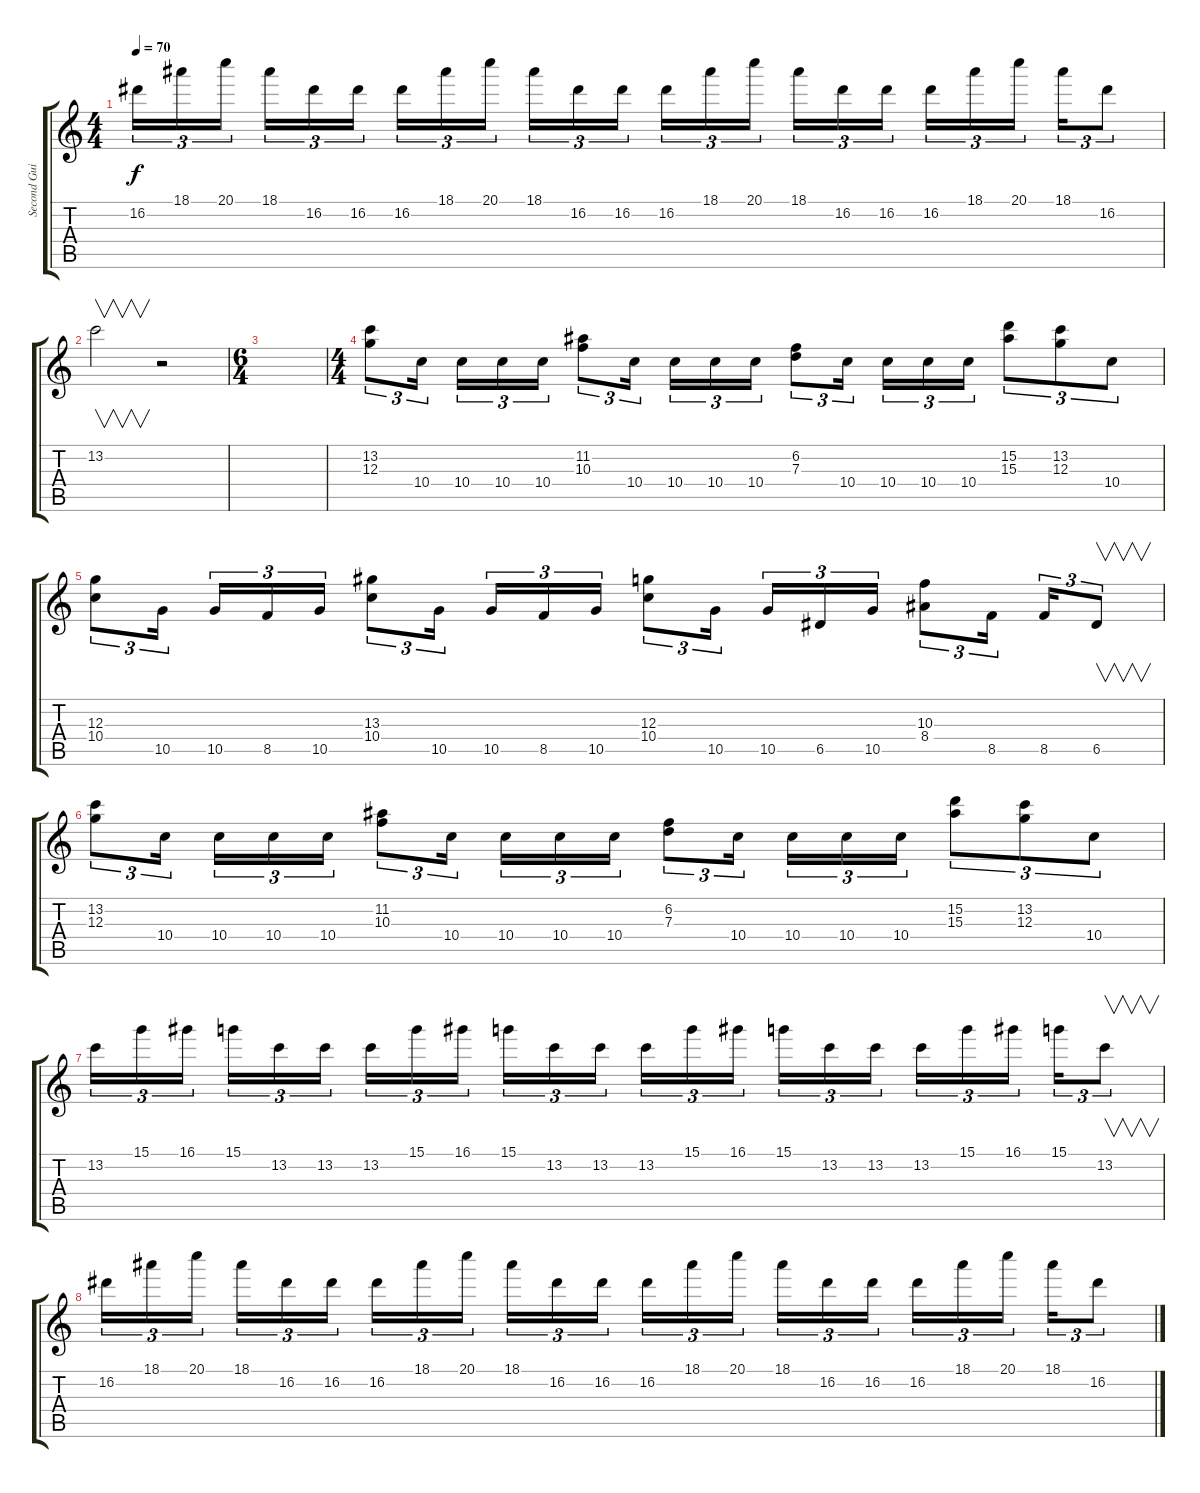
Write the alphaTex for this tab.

\track ("Second Guitar" "Second Gui") {instrument overdrivenguitar}
\staff {score tabs}
\tuning (E4 B3 G3 D3 A2 E2) {hide}
\ts (4 4)
\tempo 70
\clef g2
\ks c
16.2.16{tu (3 2) dy f} 18.1.16{tu (3 2)} 20.1.16{tu (3 2)} 18.1.16{tu (3 2)} 16.2.16{tu (3 2)} 16.2.16{tu (3 2)} 16.2.16{tu (3 2)} 18.1.16{tu (3 2)} 20.1.16{tu (3 2)} 18.1.16{tu (3 2)} 16.2.16{tu (3 2)} 16.2.16{tu (3 2)} 16.2.16{tu (3 2)} 18.1.16{tu (3 2)} 20.1.16{tu (3 2)} 18.1.16{tu (3 2)} 16.2.16{tu (3 2)} 16.2.16{tu (3 2)} 16.2.16{tu (3 2)} 18.1.16{tu (3 2)} 20.1.16{tu (3 2)} 18.1.16{tu (3 2)} 16.2.8{tu (3 2)} |
13.2.2{v} r.2 |
\ts (6 4)
|
\ts (4 4)
(13.2 12.3).8{tu (3 2)} 10.4.16{tu (3 2)} 10.4.16{tu (3 2)} 10.4.16{tu (3 2)} 10.4.16{tu (3 2)} (11.2 10.3).8{tu (3 2)} 10.4.16{tu (3 2)} 10.4.16{tu (3 2)} 10.4.16{tu (3 2)} 10.4.16{tu (3 2)} (6.2 7.3).8{tu (3 2)} 10.4.16{tu (3 2)} 10.4.16{tu (3 2)} 10.4.16{tu (3 2)} 10.4.16{tu (3 2)} (15.2 15.3).8{tu (3 2)} (13.2 12.3).8{tu (3 2)} 10.4.8{tu (3 2)} |
(12.3 10.4).8{tu (3 2)} 10.5.16{tu (3 2)} 10.5.16{tu (3 2)} 8.5.16{tu (3 2)} 10.5.16{tu (3 2)} (13.3 10.4).8{tu (3 2)} 10.5.16{tu (3 2)} 10.5.16{tu (3 2)} 8.5.16{tu (3 2)} 10.5.16{tu (3 2)} (12.3 10.4).8{tu (3 2)} 10.5.16{tu (3 2)} 10.5.16{tu (3 2)} 6.5.16{tu (3 2)} 10.5.16{tu (3 2)} (10.3 8.4).8{tu (3 2)} 8.5.16{tu (3 2)} 8.5.16{tu (3 2)} 6.5.8{v tu (3 2)} |
(13.2 12.3).8{tu (3 2)} 10.4.16{tu (3 2)} 10.4.16{tu (3 2)} 10.4.16{tu (3 2)} 10.4.16{tu (3 2)} (11.2 10.3).8{tu (3 2)} 10.4.16{tu (3 2)} 10.4.16{tu (3 2)} 10.4.16{tu (3 2)} 10.4.16{tu (3 2)} (6.2 7.3).8{tu (3 2)} 10.4.16{tu (3 2)} 10.4.16{tu (3 2)} 10.4.16{tu (3 2)} 10.4.16{tu (3 2)} (15.2 15.3).8{tu (3 2)} (13.2 12.3).8{tu (3 2)} 10.4.8{tu (3 2)} |
13.2.16{tu (3 2)} 15.1.16{tu (3 2)} 16.1.16{tu (3 2)} 15.1.16{tu (3 2)} 13.2.16{tu (3 2)} 13.2.16{tu (3 2)} 13.2.16{tu (3 2)} 15.1.16{tu (3 2)} 16.1.16{tu (3 2)} 15.1.16{tu (3 2)} 13.2.16{tu (3 2)} 13.2.16{tu (3 2)} 13.2.16{tu (3 2)} 15.1.16{tu (3 2)} 16.1.16{tu (3 2)} 15.1.16{tu (3 2)} 13.2.16{tu (3 2)} 13.2.16{tu (3 2)} 13.2.16{tu (3 2)} 15.1.16{tu (3 2)} 16.1.16{tu (3 2)} 15.1.16{tu (3 2)} 13.2.8{v tu (3 2)} |
16.2.16{tu (3 2)} 18.1.16{tu (3 2)} 20.1.16{tu (3 2)} 18.1.16{tu (3 2)} 16.2.16{tu (3 2)} 16.2.16{tu (3 2)} 16.2.16{tu (3 2)} 18.1.16{tu (3 2)} 20.1.16{tu (3 2)} 18.1.16{tu (3 2)} 16.2.16{tu (3 2)} 16.2.16{tu (3 2)} 16.2.16{tu (3 2)} 18.1.16{tu (3 2)} 20.1.16{tu (3 2)} 18.1.16{tu (3 2)} 16.2.16{tu (3 2)} 16.2.16{tu (3 2)} 16.2.16{tu (3 2)} 18.1.16{tu (3 2)} 20.1.16{tu (3 2)} 18.1.16{tu (3 2)} 16.2.8{tu (3 2)}
